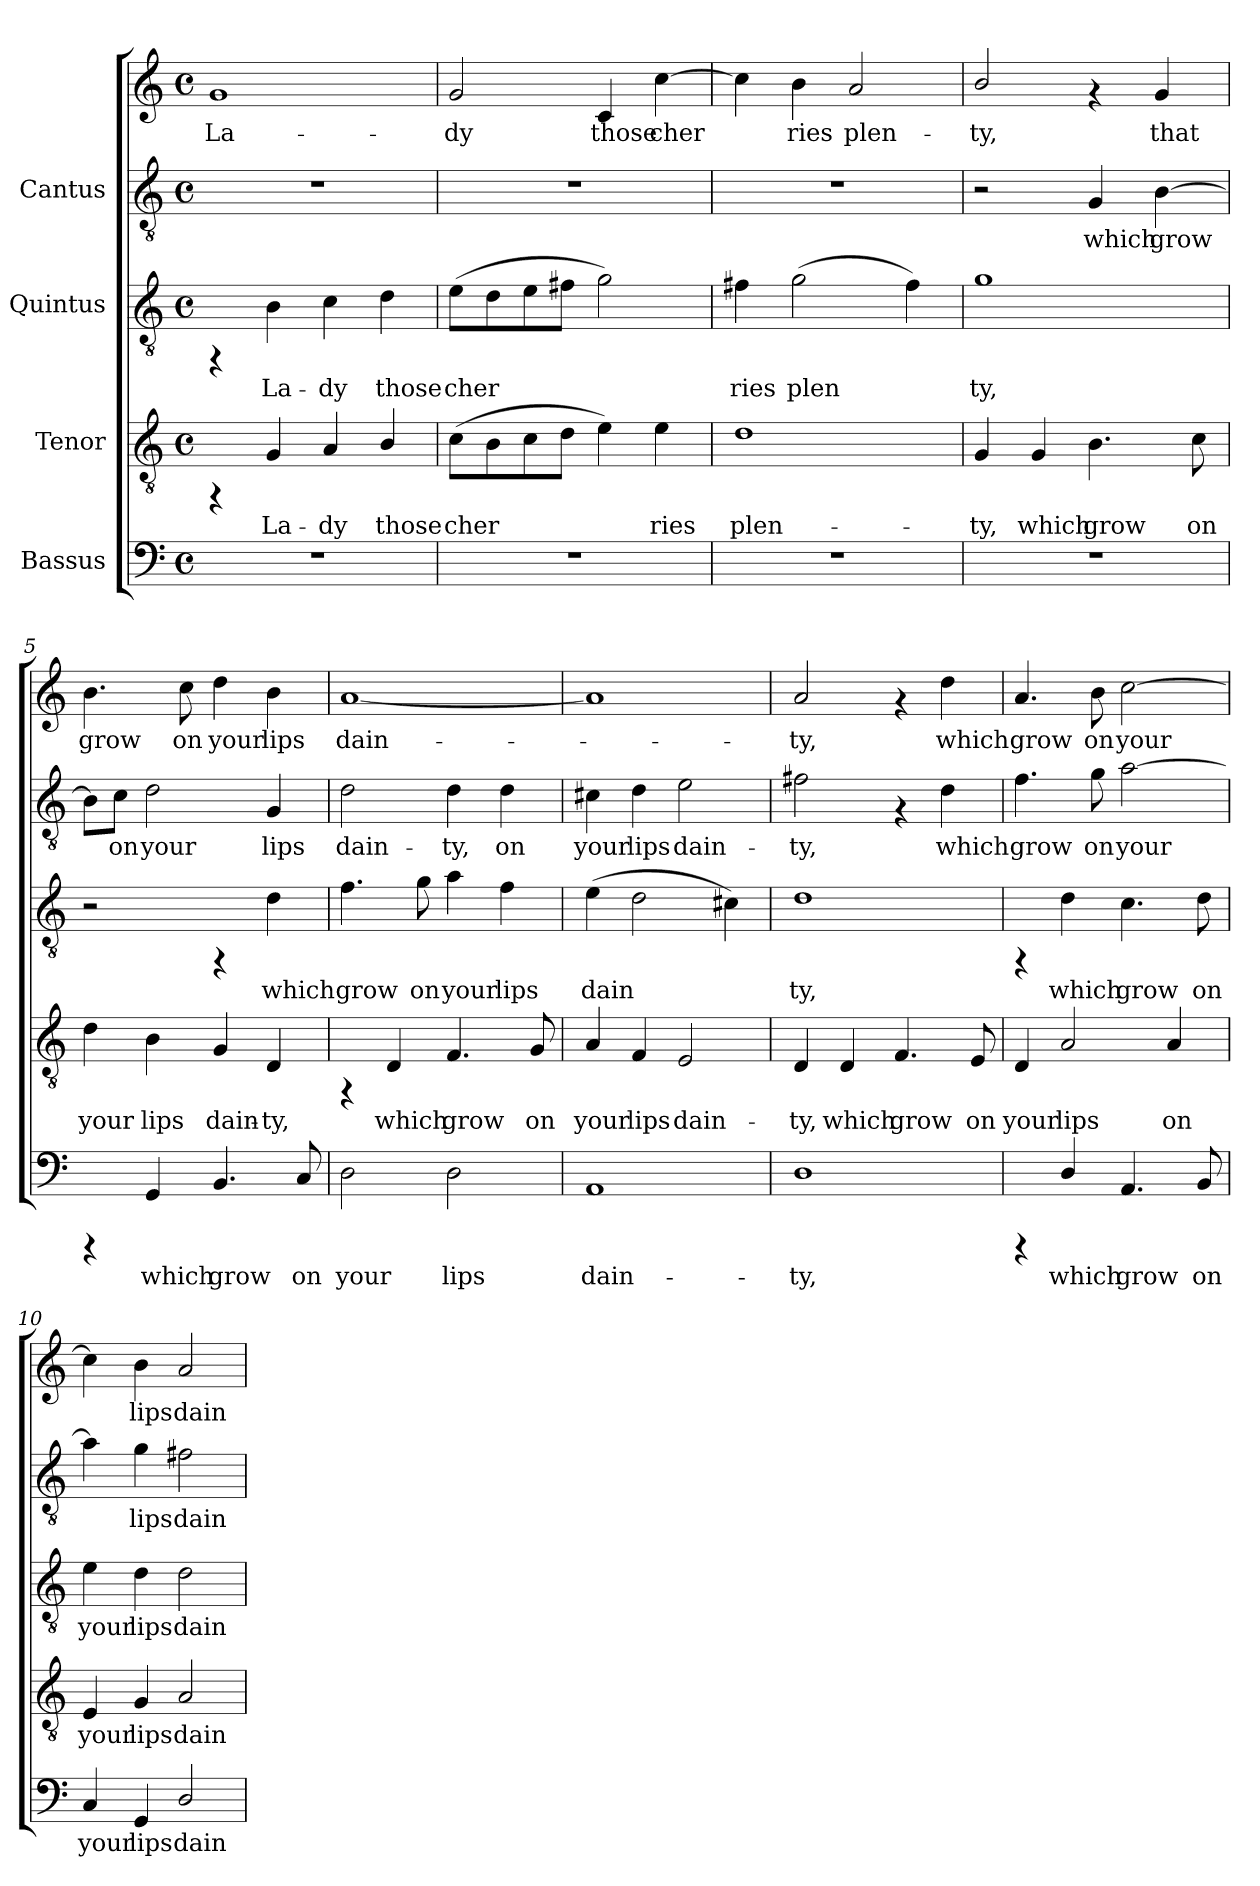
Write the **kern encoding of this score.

**kern	**text	**kern	**text	**kern	**text	**kern	**text	**kern	**text
*part4	*part4	*part3	*part3	*part2	*part2	*part1	*part1	*part1	*part1
*staff5	*staff5	*staff4	*staff4	*staff3	*staff3	*staff2	*staff2	*staff1	*staff1
*I"Bassus	*	*I"Tenor	*	*I"Quintus	*	*I"Cantus	*	*	*
!!LO:PB:g=z
*stria5	*	*stria5	*	*stria5	*	*stria5	*	*stria5	*
*clefF4	*	*clefGv2	*	*clefGv2	*	*clefGv2	*	*clefG2	*
*M4/4	*	*M4/4	*	*M4/4	*	*M4/4	*	*M4/4	*
*met(c)	*	*met(c)	*	*met(c)	*	*met(c)	*	*met(c)	*
*MM132	*	*MM132	*	*MM132	*	*MM132	*	*MM132	*
=1	=1	=1	=1	=1	=1	=1	=1	=1	=1
!	!	!	!	!	!	!	!	!	!LO:LY:b:cj
1r	.	4rFF	.	4rFF	.	1r	.	1g	La-
!	!	!	!LO:LY:b:cj	!	!LO:LY:b:cj	!	!	!	!
.	.	4G/	La-	4B\	La-	.	.	.	.
!	!	!	!LO:LY:b:cj	!	!LO:LY:b:cj	!	!	!	!
.	.	4A/	-dy	4c\	-dy	.	.	.	.
!	!	!	!LO:LY:b:cj	!	!LO:LY:b:cj	!	!	!	!
.	.	4B/	those	4d\	those	.	.	.	.
=2	=2	=2	=2	=2	=2	=2	=2	=2	=2
!	!	!	!LO:LY:b:cj	!	!LO:LY:b:cj	!	!	!	!LO:LY:b:cj
1r	.	(>8c\L	cher-	(>8e\L	cher-	1r	.	2g/	-dy
!	!	!	!LO:LY:b:cj	!	!LO:LY:b:cj	!	!	!	!
.	.	8B\	-	8d\	--	.	.	.	.
!	!	!	!LO:LY:b:cj	!	!LO:LY:b:cj	!	!	!	!
.	.	8c\	.	8e\	--	.	.	.	.
!	!	!	!LO:LY:b:cj	!	!LO:LY:b:cj	!	!	!	!
.	.	8d\J	.	8f#X\J	--	.	.	.	.
!	!	!	!LO:LY:b:cj	!	!LO:LY:b:cj	!	!	!	!LO:LY:b:cj
.	.	4e\)	.	2g\)	--	.	.	4c/	those
!	!	!	!LO:LY:b:cj	!	!	!	!	!	!LO:LY:b:cj
.	.	4e\	ries	.	.	.	.	[>4cc\	cher-
=3	=3	=3	=3	=3	=3	=3	=3	=3	=3
!	!	!	!LO:LY:b:cj	!	!LO:LY:b:cj	!	!	!	!LO:LY:b:cj
1r	.	1d	plen-	4f#X\	-ries	1r	.	4cc\]	-
!	!	!	!	!	!LO:LY:b:cj	!	!	!	!LO:LY:b:cj
.	.	.	.	(>2g\	plen-	.	.	4b\	ries
!	!	!	!	!	!	!	!	!	!LO:LY:b:cj
.	.	.	.	.	.	.	.	2a/	plen-
!	!	!	!	!	!LO:LY:b:cj	!	!	!	!
.	.	.	.	4f#\)	--	.	.	.	.
=4	=4	=4	=4	=4	=4	=4	=4	=4	=4
!	!	!	!LO:LY:b:cj	!	!LO:LY:b:cj	!	!	!	!LO:LY:b:cj
1r	.	4G/	-ty,	1g	-ty,	2r	.	2b/	-ty,
!	!	!	!LO:LY:b:cj	!	!	!	!	!	!
.	.	4G/	which	.	.	.	.	.	.
!	!	!	!LO:LY:b:cj	!	!	!	!LO:LY:b:cj	!	!
.	.	4.B\	grow	.	.	4G/	which	4rf	.
!	!	!	!	!	!	!	!LO:LY:b:cj	!	!LO:LY:b:cj
.	.	.	.	.	.	[>4B\	grow	4g/	that
!	!	!	!LO:LY:b:cj	!	!	!	!	!	!
.	.	8c\	on	.	.	.	.	.	.
!!LO:LB:g=z
=5	=5	=5	=5	=5	=5	=5	=5	=5	=5
!	!	!	!LO:LY:b:cj	!	!	!	!LO:LY:b:cj	!	!LO:LY:b:cj
4rCCC	.	4d\	your	2r	.	8B\L]	.	4.b\	grow
!	!	!	!	!	!	!	!LO:LY:b:cj	!	!
.	.	.	.	.	.	8c\J	on	.	.
!	!LO:LY:b:cj	!	!LO:LY:b:cj	!	!	!	!LO:LY:b:cj	!	!
4GG/	which	4B\	lips	.	.	2d\	your	.	.
!	!	!	!	!	!	!	!	!	!LO:LY:b:cj
.	.	.	.	.	.	.	.	8cc\	on
!	!LO:LY:b:cj	!	!LO:LY:b:cj	!	!	!	!	!	!LO:LY:b:cj
4.BB/	grow	4G/	dain-	4rFF	.	.	.	4dd\	your
!	!	!	!LO:LY:b:cj	!	!LO:LY:b:cj	!	!LO:LY:b:cj	!	!LO:LY:b:cj
.	.	4D/	-ty,	4d\	which	4G/	lips	4b\	lips
!	!LO:LY:b:cj	!	!	!	!	!	!	!	!
8C/	on	.	.	.	.	.	.	.	.
=6	=6	=6	=6	=6	=6	=6	=6	=6	=6
!	!LO:LY:b:cj	!	!	!	!LO:LY:b:cj	!	!LO:LY:b:cj	!	!LO:LY:b:cj
2D\	your	4rFF	.	4.f\	grow	2d\	-dain-	[<1a	dain-
!	!	!	!LO:LY:b:cj	!	!	!	!	!	!
.	.	4D/	which	.	.	.	.	.	.
!	!	!	!	!	!LO:LY:b:cj	!	!	!	!
.	.	.	.	8g\	on	.	.	.	.
!	!LO:LY:b:cj	!	!LO:LY:b:cj	!	!LO:LY:b:cj	!	!LO:LY:b:cj	!	!
2D\	lips	4.F/	grow	4a\	your	4d\	-ty,	.	.
!	!	!	!	!	!LO:LY:b:cj	!	!LO:LY:b:cj	!	!
.	.	.	.	4f\	lips	4d\	on	.	.
!	!	!	!LO:LY:b:cj	!	!	!	!	!	!
.	.	8G/	on	.	.	.	.	.	.
=7	=7	=7	=7	=7	=7	=7	=7	=7	=7
!	!LO:LY:b:cj	!	!LO:LY:b:cj	!	!LO:LY:b:cj	!	!LO:LY:b:cj	!	!
1AA	dain-	4A/	your	(>4e\	dain-	4c#X\	your	1a]	.
!	!	!	!LO:LY:b:cj	!	!LO:LY:b:cj	!	!LO:LY:b:cj	!	!
.	.	4F/	lips	2d\	--	4d\	lips	.	.
!	!	!	!LO:LY:b:cj	!	!	!	!LO:LY:b:cj	!	!
.	.	2E/	dain-	.	.	2e\	dain-	.	.
!	!	!	!	!	!LO:LY:b:cj	!	!	!	!
.	.	.	.	4c#X\)	--	.	.	.	.
=8	=8	=8	=8	=8	=8	=8	=8	=8	=8
!	!LO:LY:b:cj	!	!LO:LY:b:cj	!	!LO:LY:b:cj	!	!LO:LY:b:cj	!	!LO:LY:b:cj
1D	-ty,	4D/	-ty,	1d	-ty,	2f#X\	ty,	2a/	-ty,
!	!	!	!LO:LY:b:cj	!	!	!	!	!	!
.	.	4D/	which	.	.	.	.	.	.
!	!	!	!LO:LY:b:cj	!	!	!	!	!	!
.	.	4.F/	grow	.	.	4rF	.	4rf	.
!	!	!	!	!	!	!	!LO:LY:b:cj	!	!LO:LY:b:cj
.	.	.	.	.	.	4d\	which	4dd\	which
!	!	!	!LO:LY:b:cj	!	!	!	!	!	!
.	.	8E/	on	.	.	.	.	.	.
!!LO:LB:g=z
=9	=9	=9	=9	=9	=9	=9	=9	=9	=9
!	!	!	!LO:LY:b:cj	!	!	!	!LO:LY:b:cj	!	!LO:LY:b:cj
4rCCC	.	4D/	your	4rFF	.	4.f\	grow	4.a/	grow
!	!LO:LY:b:cj	!	!LO:LY:b:cj	!	!LO:LY:b:cj	!	!	!	!
4D/	which	2A/	lips	4d\	which	.	.	.	.
!	!	!	!	!	!	!	!LO:LY:b:cj	!	!LO:LY:b:cj
.	.	.	.	.	.	8g\	on	8b\	on
!	!LO:LY:b:cj	!	!	!	!LO:LY:b:cj	!	!LO:LY:b:cj	!	!LO:LY:b:cj
4.AA/	grow	.	.	4.c\	grow	[>2a\	your	[>2cc\	your
!	!	!	!LO:LY:b:cj	!	!	!	!	!	!
.	.	4A/	on	.	.	.	.	.	.
!	!LO:LY:b:cj	!	!	!	!LO:LY:b:cj	!	!	!	!
8BB/	on	.	.	8d\	on	.	.	.	.
=10	=10	=10	=10	=10	=10	=10	=10	=10	=10
!	!LO:LY:b:cj	!	!LO:LY:b:cj	!	!LO:LY:b:cj	!	!LO:LY:b:cj	!	!LO:LY:b:cj
4C/	your	4E/	your	4e\	your	4a\]	-	4cc\]	.
!	!LO:LY:b:cj	!	!LO:LY:b:cj	!	!LO:LY:b:cj	!	!LO:LY:b:cj	!	!LO:LY:b:cj
4GG/	lips	4G/	lips	4d\	lips	4g\	lips	4b\	lips
!	!LO:LY:b:cj	!	!LO:LY:b:cj	!	!LO:LY:b:cj	!	!LO:LY:b:cj	!	!LO:LY:b:cj
2D/	dain-	2A/	dain-	2d\	dain-	2f#X\	dain-	2a/	dain-
=	=	=	=	=	=	=	=	=	=
*-	*-	*-	*-	*-	*-	*-	*-	*-	*-
